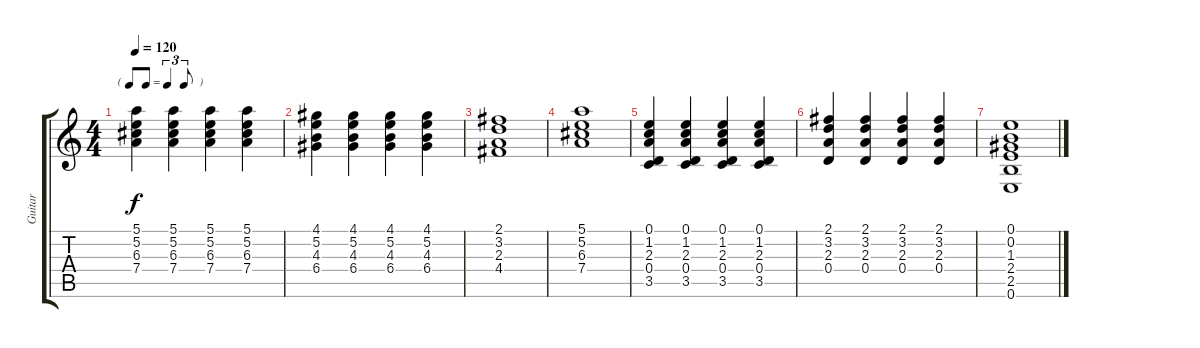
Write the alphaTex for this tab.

\track ("Guitar" "Guitar") {instrument electricguitarclean}
\staff {score tabs}
\tuning (E4 B3 G3 D3 A2 E2) {hide}
\ts (4 4)
\tf triplet8th
\tempo 120
\clef g2
\ks c
(5.1 5.2 6.3 7.4).4{dy f} (5.1 5.2 6.3 7.4).4 (5.1 5.2 6.3 7.4).4 (5.1 5.2 6.3 7.4).4 |
(4.1 5.2 4.3 6.4).4 (4.1 5.2 4.3 6.4).4 (4.1 5.2 4.3 6.4).4 (4.1 5.2 4.3 6.4).4 |
(2.1 3.2 2.3 4.4).1 |
(5.1 5.2 6.3 7.4).1 |
(0.1 1.2 2.3 0.4 3.5).4 (0.1 1.2 2.3 0.4 3.5).4 (0.1 1.2 2.3 0.4 3.5).4 (0.1 1.2 2.3 0.4 3.5).4 |
(2.1 3.2 2.3 0.4).4 (2.1 3.2 2.3 0.4).4 (2.1 3.2 2.3 0.4).4 (2.1 3.2 2.3 0.4).4 |
(0.1 0.2 1.3 2.4 2.5 0.6).1
